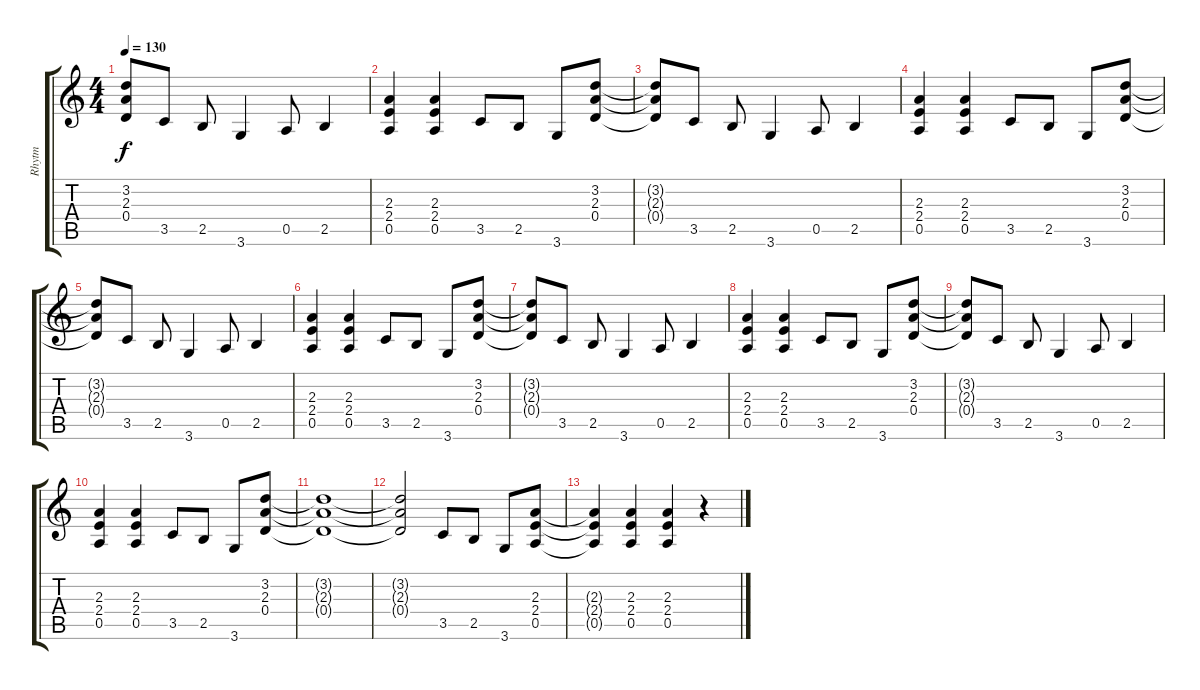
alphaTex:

\track ("Rhytm" "Rhytm") {instrument distortionguitar}
\staff {score tabs}
\tuning (E4 B3 G3 D3 A2 E2) {hide}
\ts (4 4)
\tempo 130
\clef g2
\ks c
(3.2{t} 2.3{t} 0.4{t}).8{dy f} 3.5.8 2.5.8 3.6.4 0.5.8 2.5.4 |
(2.3 2.4 0.5).4 (2.3 2.4 0.5).4 3.5.8 2.5.8 3.6.8 (3.2 2.3 0.4).8 |
(3.2{t} 2.3{t} 0.4{t}).8 3.5.8 2.5.8 3.6.4 0.5.8 2.5.4 |
(2.3 2.4 0.5).4 (2.3 2.4 0.5).4 3.5.8 2.5.8 3.6.8 (3.2 2.3 0.4).8 |
(3.2{t} 2.3{t} 0.4{t}).8 3.5.8 2.5.8 3.6.4 0.5.8 2.5.4 |
(2.3 2.4 0.5).4 (2.3 2.4 0.5).4 3.5.8 2.5.8 3.6.8 (3.2 2.3 0.4).8 |
(3.2{t} 2.3{t} 0.4{t}).8 3.5.8 2.5.8 3.6.4 0.5.8 2.5.4 |
(2.3 2.4 0.5).4 (2.3 2.4 0.5).4 3.5.8 2.5.8 3.6.8 (3.2 2.3 0.4).8 |
(3.2{t} 2.3{t} 0.4{t}).8 3.5.8 2.5.8 3.6.4 0.5.8 2.5.4 |
(2.3 2.4 0.5).4 (2.3 2.4 0.5).4 3.5.8 2.5.8 3.6.8 (3.2 2.3 0.4).8 |
(3.2{t} 2.3{t} 0.4{t}).1 |
(3.2{t} 2.3{t} 0.4{t}).2 3.5.8 2.5.8 3.6.8 (2.3 2.4 0.5).8 |
(2.3{t} 2.4{t} 0.5{t}).4 (2.3 2.4 0.5).4 (2.3 2.4 0.5).4 r.4
